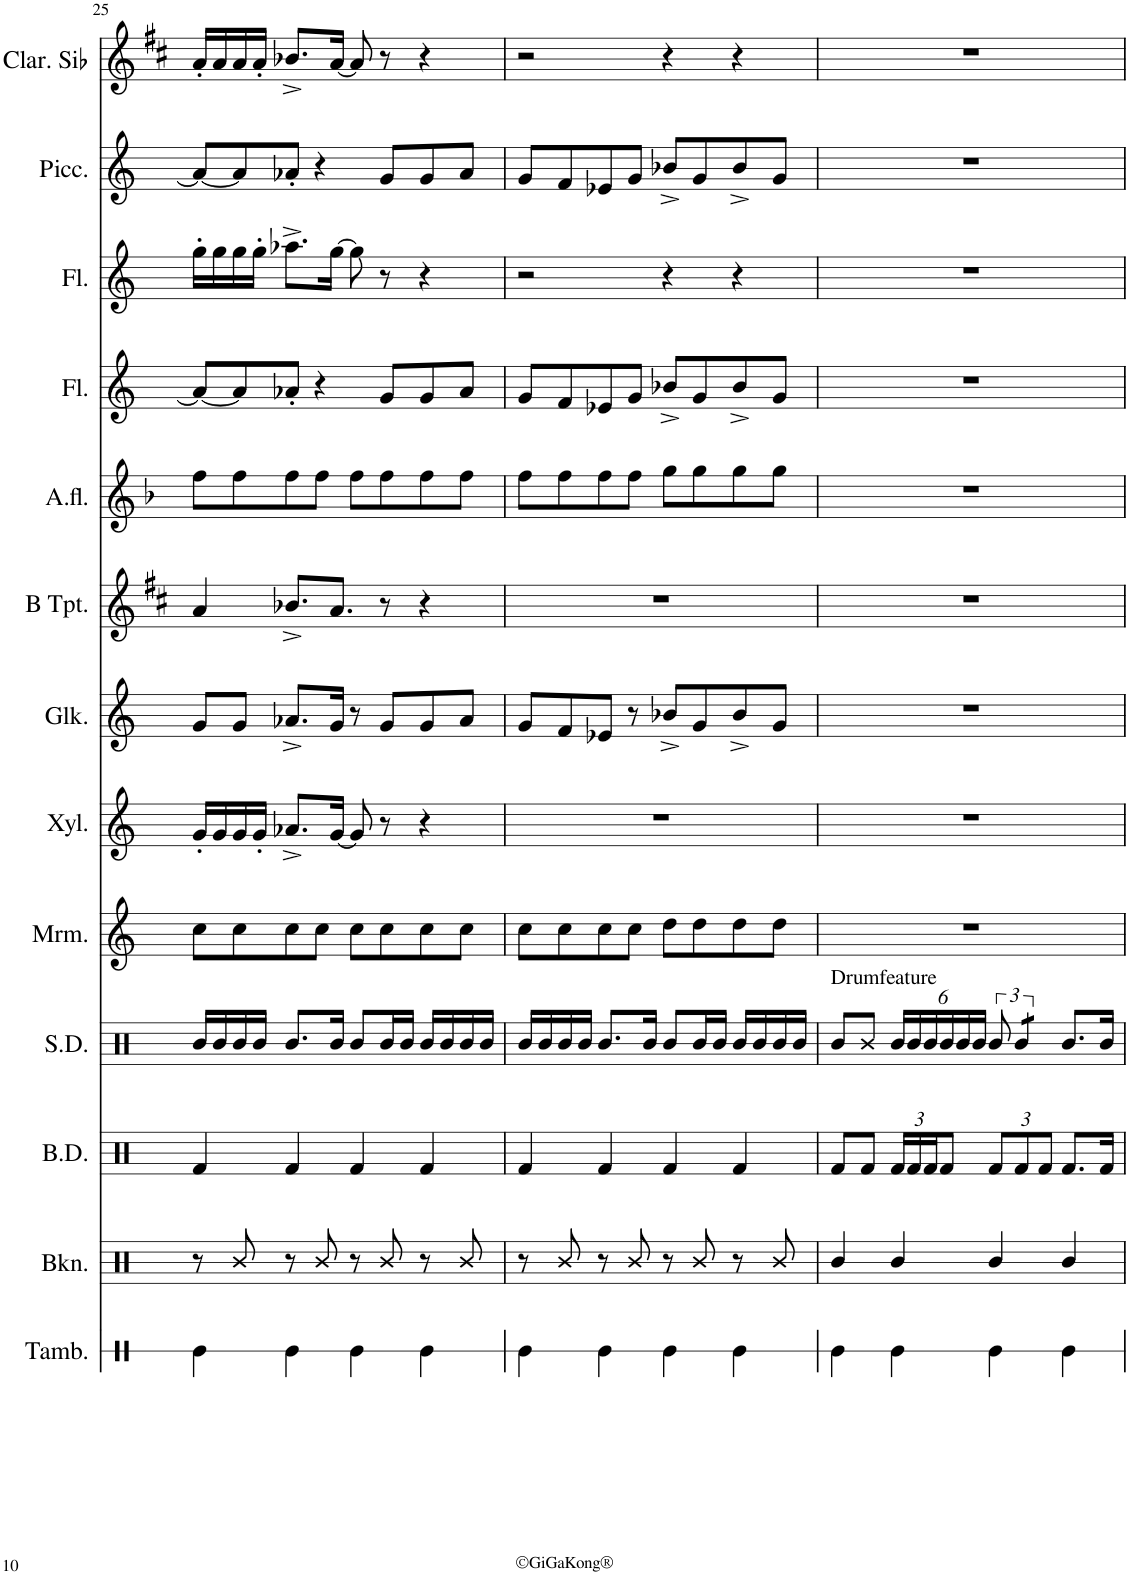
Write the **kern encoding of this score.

**kern	**kern	**kern	**kern	**kern	**kern	**kern	**kern	**kern	**kern	**kern	**kern	**kern
*part13	*part12	*part11	*part10	*part9	*part8	*part7	*part6	*part5	*part4	*part3	*part2	*part1
*staff13	*staff12	*staff11	*staff10	*staff9	*staff8	*staff7	*staff6	*staff5	*staff4	*staff3	*staff2	*staff1
*I"Tamburin	*I"Becken	*I"Bass Drums	*I"Snare Drum	*I"Marimba	*I"Xylophon	*I"Glockenspiel	*I"B Trompete	*I"Altflöte	*I"Flöte 2	*I"Flöte 1	*I"Piccoloflöte	*I"Clarinette en Sib
*I'Tamb.	*I'Bkn.	*I'B.D.	*I'S.D.	*I'Mrm.	*I'Xyl.	*I'Glk.	*I'B Tpt.	*I'A.fl.	*I'Fl.	*I'Fl.	*I'Picc.	*I'Clar. Sib
!!LO:PB:g=z
*clefX	*clefX	*clefX	*clefX	*clefG2	*clefG2	*clefG2	*clefG2	*clefG2	*clefG2	*clefG2	*clefG2	*clefG2
*	*	*	*	*	*Trd-7c-12	*Trd-14c-24	*Trd1c2	*Trd3c5	*	*	*Trd-7c-12	*Trd1c2
*k[]	*k[]	*k[]	*k[]	*k[]	*k[]	*k[]	*k[f#c#]	*k[b-]	*k[]	*k[]	*k[]	*k[f#c#]
*M4/4	*M4/4	*M4/4	*M4/4	*M4/4	*M4/4	*M4/4	*M4/4	*M4/4	*M4/4	*M4/4	*M4/4	*M4/4
=25	=25	=25	=25	=25	=25	=25	=25	=25	=25	=25	=25	=25
4Re\	8r	4Rf/	16R/LL	8cc\L	16g'/LL	8g/L	4a/	8ff\L	8a-/L_	16gg'\LL	8a-/L_	16a'/LL
.	.	.	16R/	.	16g/	.	.	.	.	16gg\	.	16a/
.	8R/	.	16R/	8cc\	16g/	8g/J	.	8ff\	8a-/]	16gg\	8a-/]	16a/
.	.	.	16R/JJ	.	16g'/JJ	.	.	.	.	16gg'\JJ	.	16a'/JJ
4Re\	8r	4Rf/	8.R/L	8cc\	8.a-X^/L	8.a-X^/L	8.b-X^/L	8ff\	8a-X'/J	8.aa-X^\L	8a-X'/J	8.b-X^/L
.	8R/	.	.	8cc\J	.	.	.	8ff\J	4r	.	4r	.
.	.	.	16R/Jk	.	[16g/Jk	16g/Jk	8.a/J	.	.	[16gg\Jk	.	[16a/Jk
4Re\	8r	4Rf/	8R/L	8cc\L	8g/]	8r	.	8ff\L	.	8gg\]	.	8a/]
.	8R/	.	16R/L	8cc\	8r	8g/L	8r	8ff\	8g/L	8r	8g/L	8r
.	.	.	16R/JJ	.	.	.	.	.	.	.	.	.
4Re\	8r	4Rf/	16R/LL	8cc\	4r	8g/	4r	8ff\	8g/	4r	8g/	4r
.	.	.	16R/	.	.	.	.	.	.	.	.	.
.	8R/	.	16R/	8cc\J	.	8a-/J	.	8ff\J	8a-/J	.	8a-/J	.
.	.	.	16R/JJ	.	.	.	.	.	.	.	.	.
=26	=26	=26	=26	=26	=26	=26	=26	=26	=26	=26	=26	=26
4Re\	8r	4Rf/	16R/LL	8cc\L	1r	8g/L	1r	8ff\L	8g/L	2r	8g/L	2r
.	.	.	16R/	.	.	.	.	.	.	.	.	.
.	8R/	.	16R/	8cc\	.	8f/	.	8ff\	8f/	.	8f/	.
.	.	.	16R/JJ	.	.	.	.	.	.	.	.	.
4Re\	8r	4Rf/	8.R/L	8cc\	.	8e-X/J	.	8ff\	8e-X/	.	8e-X/	.
.	8R/	.	.	8cc\J	.	8r	.	8ff\J	8g/J	.	8g/J	.
.	.	.	16R/Jk	.	.	.	.	.	.	.	.	.
4Re\	8r	4Rf/	8R/L	8dd\L	.	8b-X^/L	.	8gg\L	8b-X^/L	4r	8b-X^/L	4r
.	8R/	.	16R/L	8dd\	.	8g/	.	8gg\	8g/	.	8g/	.
.	.	.	16R/JJ	.	.	.	.	.	.	.	.	.
4Re\	8r	4Rf/	16R/LL	8dd\	.	8b-^/	.	8gg\	8b-^/	4r	8b-^/	4r
.	.	.	16R/	.	.	.	.	.	.	.	.	.
.	8R/	.	16R/	8dd\J	.	8g/J	.	8gg\J	8g/J	.	8g/J	.
.	.	.	16R/JJ	.	.	.	.	.	.	.	.	.
=27	=27	=27	=27	=27	=27	=27	=27	=27	=27	=27	=27	=27
!	!	!	!LO:TX:a:t=Drumfeature	!	!	!	!	!	!	!	!	!
4Re\	4R/	8Rf/L	8R/L	1r	1r	1r	1r	1r	1r	1r	1r	1r
.	.	8Rf/J	8R/J	.	.	.	.	.	.	.	.	.
*	*	*Xbrackettup	*Xbrackettup	*	*	*	*	*	*	*	*	*
4Re\	4R/	24Rf/LL	24R/LL	.	.	.	.	.	.	.	.	.
.	.	24Rf/	24R/	.	.	.	.	.	.	.	.	.
.	.	24Rf/J	24R/	.	.	.	.	.	.	.	.	.
.	.	8Rf/J	24R/	.	.	.	.	.	.	.	.	.
.	.	.	24R/	.	.	.	.	.	.	.	.	.
.	.	.	24R/JJ	.	.	.	.	.	.	.	.	.
*	*	*	*brackettup	*	*	*	*	*	*	*	*	*
4Re\	4R/	12Rf/L	12R/	.	.	.	.	.	.	.	.	.
*	*	*	*tremolo	*	*	*	*	*	*	*	*	*
.	.	12Rf/	12R/L	.	.	.	.	.	.	.	.	.
.	.	12Rf/J	12R/J	.	.	.	.	.	.	.	.	.
*	*	*	*Xtremolo	*	*	*	*	*	*	*	*	*
4Re\	4R/	8.Rf/L	8.R/L	.	.	.	.	.	.	.	.	.
.	.	16Rf/Jk	16R/Jk	.	.	.	.	.	.	.	.	.
=	=	=	=	=	=	=	=	=	=	=	=	=
*-	*-	*-	*-	*-	*-	*-	*-	*-	*-	*-	*-	*-
